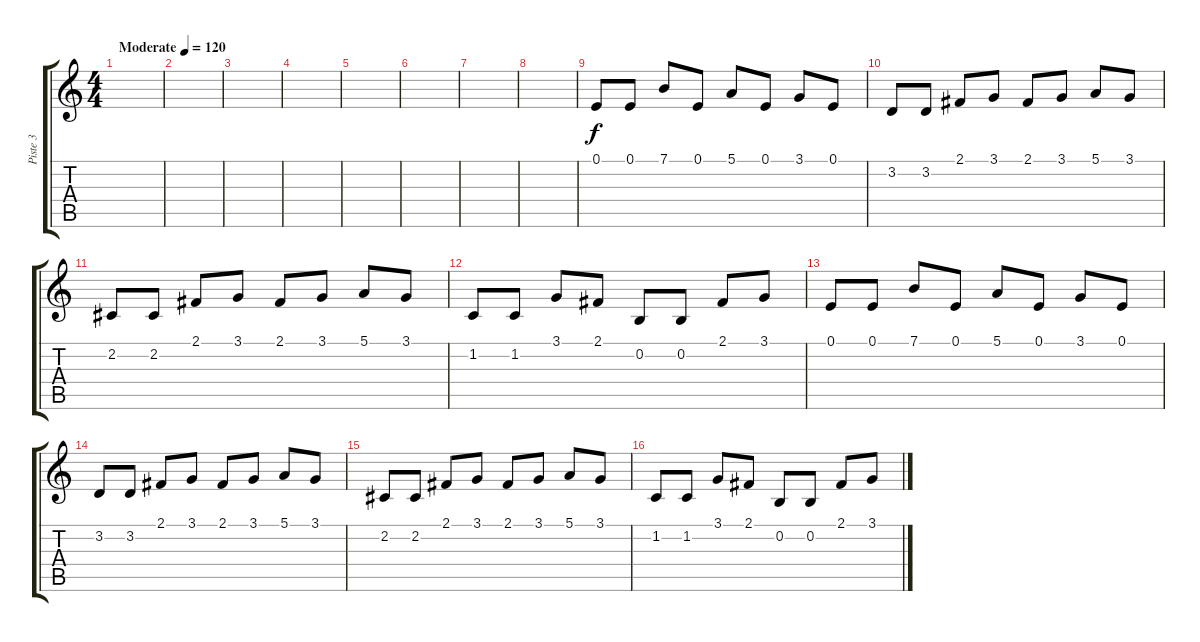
\track ("Piste 3" "Piste 3") {instrument lead1square}
\staff {score tabs}
\tuning (E4 B3 G3 D3 A2 E2) {hide}
\ts (4 4)
\tempo (120 "Moderate")
\clef g2
\ks c
|
|
|
|
|
|
|
|
0.1.8 0.1.8 7.1.8 0.1.8 5.1.8 0.1.8 3.1.8 0.1.8 |
3.2.8 3.2.8 2.1.8 3.1.8 2.1.8 3.1.8 5.1.8 3.1.8 |
2.2.8 2.2.8 2.1.8 3.1.8 2.1.8 3.1.8 5.1.8 3.1.8 |
1.2.8 1.2.8 3.1.8 2.1.8 0.2.8 0.2.8 2.1.8 3.1.8 |
0.1.8 0.1.8 7.1.8 0.1.8 5.1.8 0.1.8 3.1.8 0.1.8 |
3.2.8 3.2.8 2.1.8 3.1.8 2.1.8 3.1.8 5.1.8 3.1.8 |
2.2.8 2.2.8 2.1.8 3.1.8 2.1.8 3.1.8 5.1.8 3.1.8 |
1.2.8 1.2.8 3.1.8 2.1.8 0.2.8 0.2.8 2.1.8 3.1.8
